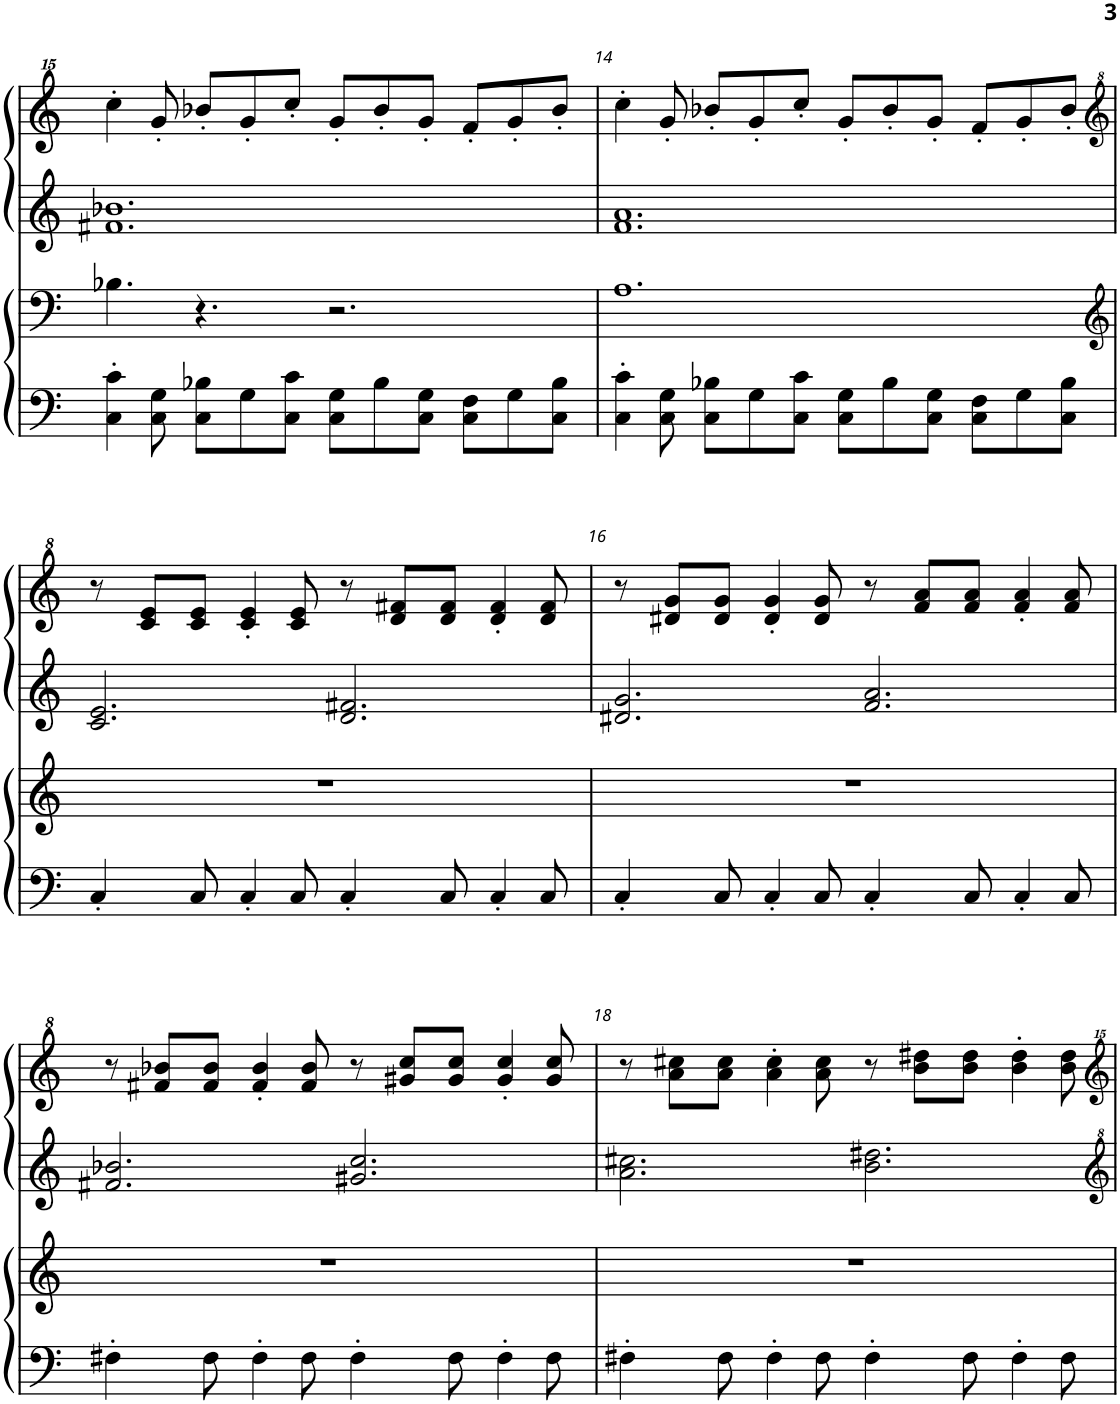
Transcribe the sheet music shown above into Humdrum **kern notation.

**kern	**kern	**kern	**kern
*part4	*part3	*part2	*part1
*staff4	*staff3	*staff2	*staff1
*I"Piano 4	*I"Piano	*I"Piano 3	*I"Piano
*I'Pno	*I'Pno	*I'Pno	*I'Pno
!!LO:PB:g=z
*clefF4	*clefF4	*clefG2	*clefG^^2
*k[]	*k[]	*k[]	*k[]
*M12/8	*M12/8	*M12/8	*M12/8
=13	=13	=13	=13
4C\' 4c\'	4.B-X\	1.f#X 1.b-X	4cccc'\
8C\ 8G\	.	.	8ggg'/
8C\ 8B-X\L	4.r	.	8bbb-X'/L
8G\	.	.	8ggg'/
8C\ 8c\J	.	.	8cccc'/J
8C\ 8G\L	2.r	.	8ggg'/L
8B-\	.	.	8bbb-'/
8C\ 8G\J	.	.	8ggg'/J
8C\ 8F\L	.	.	8fff'/L
8G\	.	.	8ggg'/
8C\ 8B-\J	.	.	8bbb-'/J
=14	=14	=14	=14
4C\' 4c\'	1.A	1.f 1.a	4cccc'\
8C\ 8G\	.	.	8ggg'/
8C\ 8B-X\L	.	.	8bbb-X'/L
8G\	.	.	8ggg'/
8C\ 8c\J	.	.	8cccc'/J
8C\ 8G\L	.	.	8ggg'/L
8B-\	.	.	8bbb-'/
8C\ 8G\J	.	.	8ggg'/J
8C\ 8F\L	.	.	8fff'/L
8G\	.	.	8ggg'/
8C\ 8B-\J	.	.	8bbb-'/J
!!LO:LB:g=z
=15	=15	=15	=15
*	*clefG2	*	*clefG^2
4C'/	1.r	2.c/ 2.e/	8r
.	.	.	8cc/ 8ee/L
8C/	.	.	8cc/ 8ee/J
4C'/	.	.	4cc/' 4ee/'
8C/	.	.	8cc/ 8ee/
4C'/	.	2.d/ 2.f#X/	8r
.	.	.	8dd/ 8ff#X/L
8C/	.	.	8dd/ 8ff#/J
4C'/	.	.	4dd/' 4ff#/'
8C/	.	.	8dd/ 8ff#/
=16	=16	=16	=16
4C'/	1.r	2.d#X/ 2.g/	8r
.	.	.	8dd#X/ 8gg/L
8C/	.	.	8dd#/ 8gg/J
4C'/	.	.	4dd#/' 4gg/'
8C/	.	.	8dd#/ 8gg/
4C'/	.	2.f/ 2.a/	8r
.	.	.	8ff/ 8aa/L
8C/	.	.	8ff/ 8aa/J
4C'/	.	.	4ff/' 4aa/'
8C/	.	.	8ff/ 8aa/
!!LO:LB:g=z
=17	=17	=17	=17
4F#X'\	1.r	2.f#X/ 2.b-X/	8r
.	.	.	8ff#X/ 8bb-X/L
8F#\	.	.	8ff#/ 8bb-/J
4F#'\	.	.	4ff#/' 4bb-/'
8F#\	.	.	8ff#/ 8bb-/
4F#'\	.	2.g#X/ 2.cc/	8r
.	.	.	8gg#X/ 8ccc/L
8F#\	.	.	8gg#/ 8ccc/J
4F#'\	.	.	4gg#/' 4ccc/'
8F#\	.	.	8gg#/ 8ccc/
=18	=18	=18	=18
4F#X'\	1.r	2.a\ 2.cc#X\	8r
.	.	.	8aa\ 8ccc#X\L
8F#\	.	.	8aa\ 8ccc#\J
4F#'\	.	.	4aa\' 4ccc#\'
8F#\	.	.	8aa\ 8ccc#\
4F#'\	.	2.b\ 2.dd#X\	8r
.	.	.	8bb\ 8ddd#X\L
8F#\	.	.	8bb\ 8ddd#\J
4F#'\	.	.	4bb\' 4ddd#\'
8F#\	.	.	8bb\ 8ddd#\
=	=	=	=
*-	*-	*-	*-
